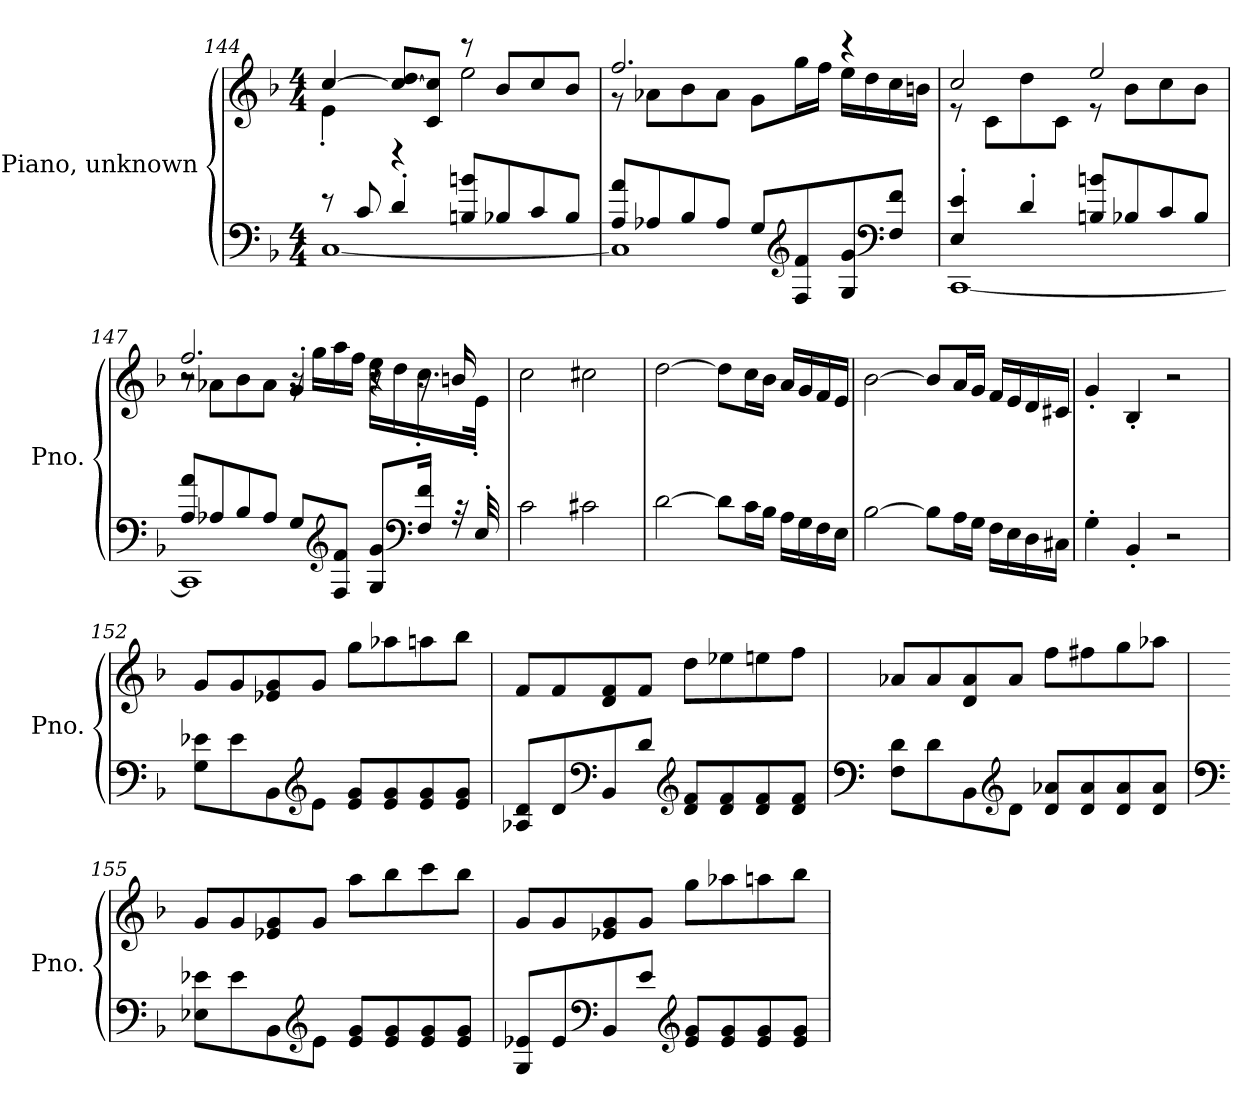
**kern	**kern
*part1	*part1
*staff2	*staff1
*I"Piano, unknown	*
*I'Pno.	*
*clefF4	*clefG2
*k[b-]	*k[b-]
*M4/4	*M4/4
=144	=144
*^	*^
8r	[1C	[4cc/	4e'\
8c/	.	.	.
4d'/	.	8cc/_ 8dd/L	4r
.	.	8c/ 8cc/]J	.
8Bn/ 8bn/L	.	8r	2ee\
8B-X/	.	8b-/L	.
8c/	.	8cc/	.
8B-/J	.	8b-/J	.
=145	=145	=145	=145
8A/ 8a/L	1C]	2.ff/	8r
8A-X/	.	.	8a-X\L
8B-/	.	.	8b-\
8A-/J	.	.	8a-\J
8G/L	.	.	8g\L
*clefG2	*	*	*
8F/ 8f/	.	.	16gg\L
.	.	.	16ff\JJ
8G/ 8g/	.	4r	16ee\LL
.	.	.	16dd\
*clefF4	*	*	*
8F/ 8f/J	.	.	16cc\
.	.	.	16bn\JJ
=146	=146	=146	=146
4E/' 4e/'	[1CC	2cc/	8r
.	.	.	8c\L
4d'/	.	.	8dd\
.	.	.	8c\J
8Bn/ 8bn/L	.	2ee/	8r
8B-X/	.	.	8b-\L
8c/	.	.	8cc\
8B-/J	.	.	8b-\J
!!LO:PB:g=z
=147	=147	=147	=147
*	*	*	*^
8A/ 8a/L	1CC]	2.ff/	8r	2r
8A-X/	.	.	8a-X\L	.
8B-/	.	.	8b-\	.
8A-/J	.	.	8a-\J	.
8G/L	.	.	16r	4g'/
.	.	.	16gg\LL	.
*clefG2	*	*	*	*
8F/ 8f/J	.	.	16aa\	.
.	.	.	16ff\JJ	.
8G/ 8g/L	.	8r	16ee\LL	4r
.	.	.	16dd\	.
*clefF4	*	*	*	*
16F/ 16f/Jk	.	16r	16.cc'\	.
32r	.	16bn/	.	.
32E'/	.	.	32e'\JJk	.
*v	*v	*	*	*
*	*v	*v	*v
=148	=148
2c\	2cc\
2c#X\	2cc#X\
=149	=149
[2d\	[2dd\
8d\L]	8dd\L]
16c\L	16cc\L
16B-\JJ	16b-\JJ
16A\LL	16a/LL
16G\	16g/
16F\	16f/
16E\JJ	16e/JJ
=150	=150
[2B-\	[2b-\
8B-\L]	8b-/L]
16A\L	16a/L
16G\JJ	16g/JJ
16F\LL	16f/LL
16E\	16e/
16D\	16d/
16C#X\JJ	16c#X/JJ
!!LO:LB:g=z
=151	=151
4G'\	4g'/
4BB-'/	4B-'/
2r	2r
=152	=152
8G\ 8e-X\L	8g/L
8e-\	8g/
8BB-\	8e-X/ 8g/
*clefG2	*
8e-\J	8g/J
8e-/ 8g/L	8gg\L
8e-/ 8g/	8aa-X\
8e-/ 8g/	8aan\
8e-/ 8g/J	8bb-\J
=153	=153
8A-X/ 8d/L	8f/L
8d/	8f/
*clefF4	*
8BB-/	8d/ 8f/
8d/J	8f/J
*clefG2	*
8d/ 8f/L	8dd\L
8d/ 8f/	8ee-X\
8d/ 8f/	8een\
8d/ 8f/J	8ff\J
=154	=154
*clefF4	*
8F\ 8d\L	8a-X/L
8d\	8a-/
8BB-\	8d/ 8a-/
*clefG2	*
8d\J	8a-/J
8d/ 8a-X/L	8ff\L
8d/ 8a-/	8ff#X\
8d/ 8a-/	8gg\
8d/ 8a-/J	8aa-X\J
!!LO:LB:g=z
=155	=155
*clefF4	*
8E-X\ 8e-X\L	8g/L
8e-\	8g/
8BB-\	8e-X/ 8g/
*clefG2	*
8e-\J	8g/J
8e-/ 8g/L	8aa\L
8e-/ 8g/	8bb-\
8e-/ 8g/	8ccc\
8e-/ 8g/J	8bb-\J
=156	=156
8G/ 8e-X/L	8g/L
8e-/	8g/
*clefF4	*
8BB-/	8e-X/ 8g/
8e-/J	8g/J
*clefG2	*
8e-/ 8g/L	8gg\L
8e-/ 8g/	8aa-X\
8e-/ 8g/	8aan\
8e-/ 8g/J	8bb-\J
=	=
*-	*-
